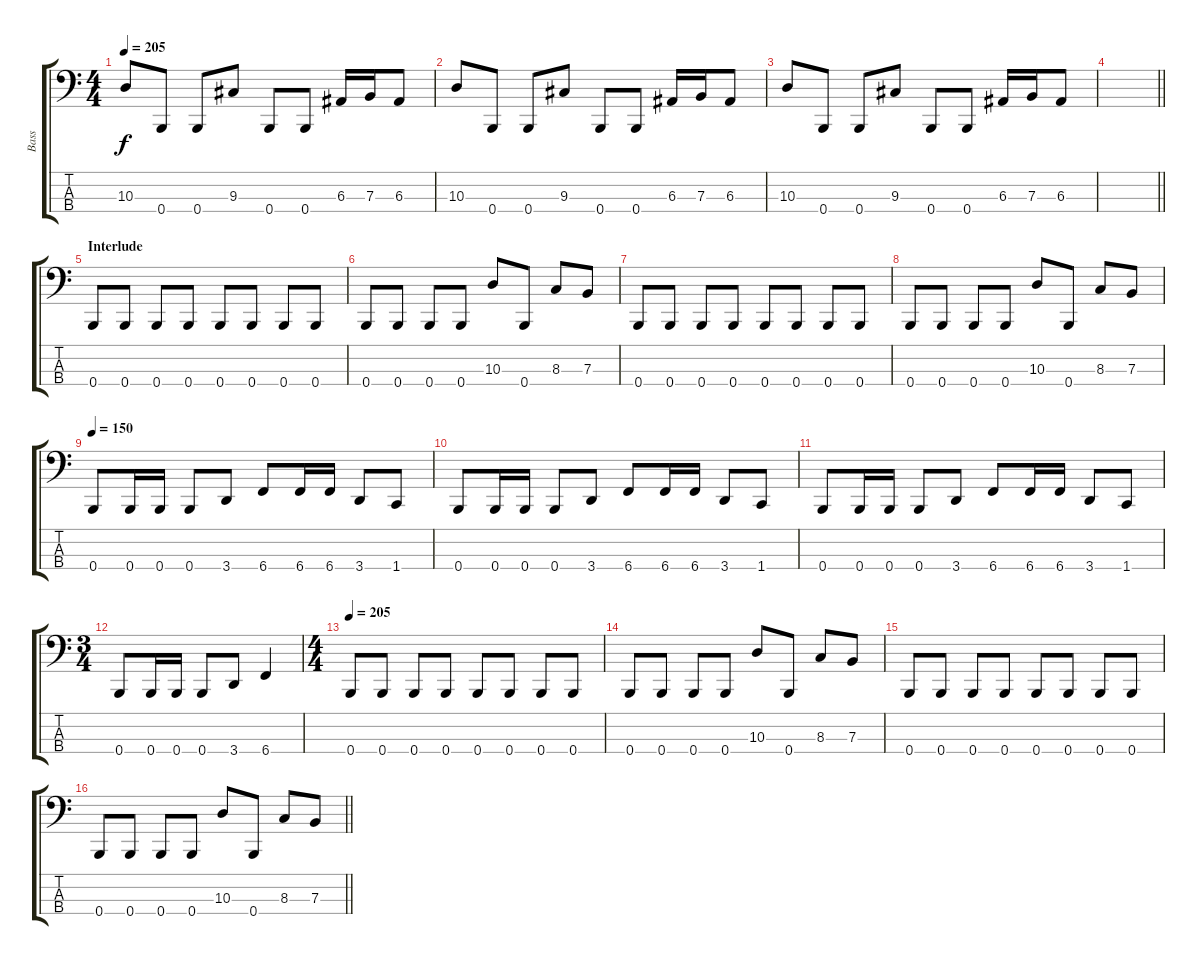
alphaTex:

\track ("Bass" "Bass") {instrument electricbasspick}
\staff {score tabs}
\tuning (D2 A1 E1 B0) {hide}
\ts (4 4)
\tempo 205
\clef f4
\ks c
10.3.8{dy f} 0.4.8 0.4.8 9.3.8 0.4.8 0.4.8 6.3.16 7.3.16 6.3.8 |
10.3.8 0.4.8 0.4.8 9.3.8 0.4.8 0.4.8 6.3.16 7.3.16 6.3.8 |
10.3.8 0.4.8 0.4.8 9.3.8 0.4.8 0.4.8 6.3.16 7.3.16 6.3.8 |
\barLineRight lightlight
|
\section ("" "Interlude")
0.4.8 0.4.8 0.4.8 0.4.8 0.4.8 0.4.8 0.4.8 0.4.8 |
0.4.8 0.4.8 0.4.8 0.4.8 10.3.8 0.4.8 8.3.8 7.3.8 |
0.4.8 0.4.8 0.4.8 0.4.8 0.4.8 0.4.8 0.4.8 0.4.8 |
0.4.8 0.4.8 0.4.8 0.4.8 10.3.8 0.4.8 8.3.8 7.3.8 |
\tempo 150
0.4.8 0.4.16 0.4.16 0.4.8 3.4.8 6.4.8 6.4.16 6.4.16 3.4.8 1.4.8 |
0.4.8 0.4.16 0.4.16 0.4.8 3.4.8 6.4.8 6.4.16 6.4.16 3.4.8 1.4.8 |
0.4.8 0.4.16 0.4.16 0.4.8 3.4.8 6.4.8 6.4.16 6.4.16 3.4.8 1.4.8 |
\ts (3 4)
0.4.8 0.4.16 0.4.16 0.4.8 3.4.8 6.4.4 |
\ts (4 4)
\tempo 205
0.4.8 0.4.8 0.4.8 0.4.8 0.4.8 0.4.8 0.4.8 0.4.8 |
0.4.8 0.4.8 0.4.8 0.4.8 10.3.8 0.4.8 8.3.8 7.3.8 |
0.4.8 0.4.8 0.4.8 0.4.8 0.4.8 0.4.8 0.4.8 0.4.8 |
\barLineRight lightlight
0.4.8 0.4.8 0.4.8 0.4.8 10.3.8 0.4.8 8.3.8 7.3.8
